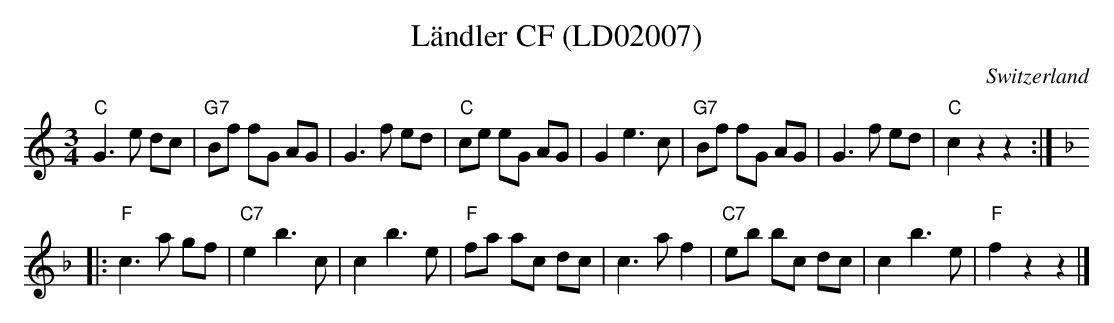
X:1
T:Ländler CF (LD02007)
O:Switzerland
M:3/4
L:1/8
K:C major
"C"G3e dc | "G7"Bf fG AG | G3f ed | "C"ce eG AG | G2e3c | "G7"Bf fG AG | G3f ed | "C"c2z2z2 :: [K:F]
"F"c3a gf | "C7"e2b3c | c2b3e | "F"fa ac dc | c3a f2 | "C7"eb bc dc | c2b3e | "F"f2z2z2 |]
